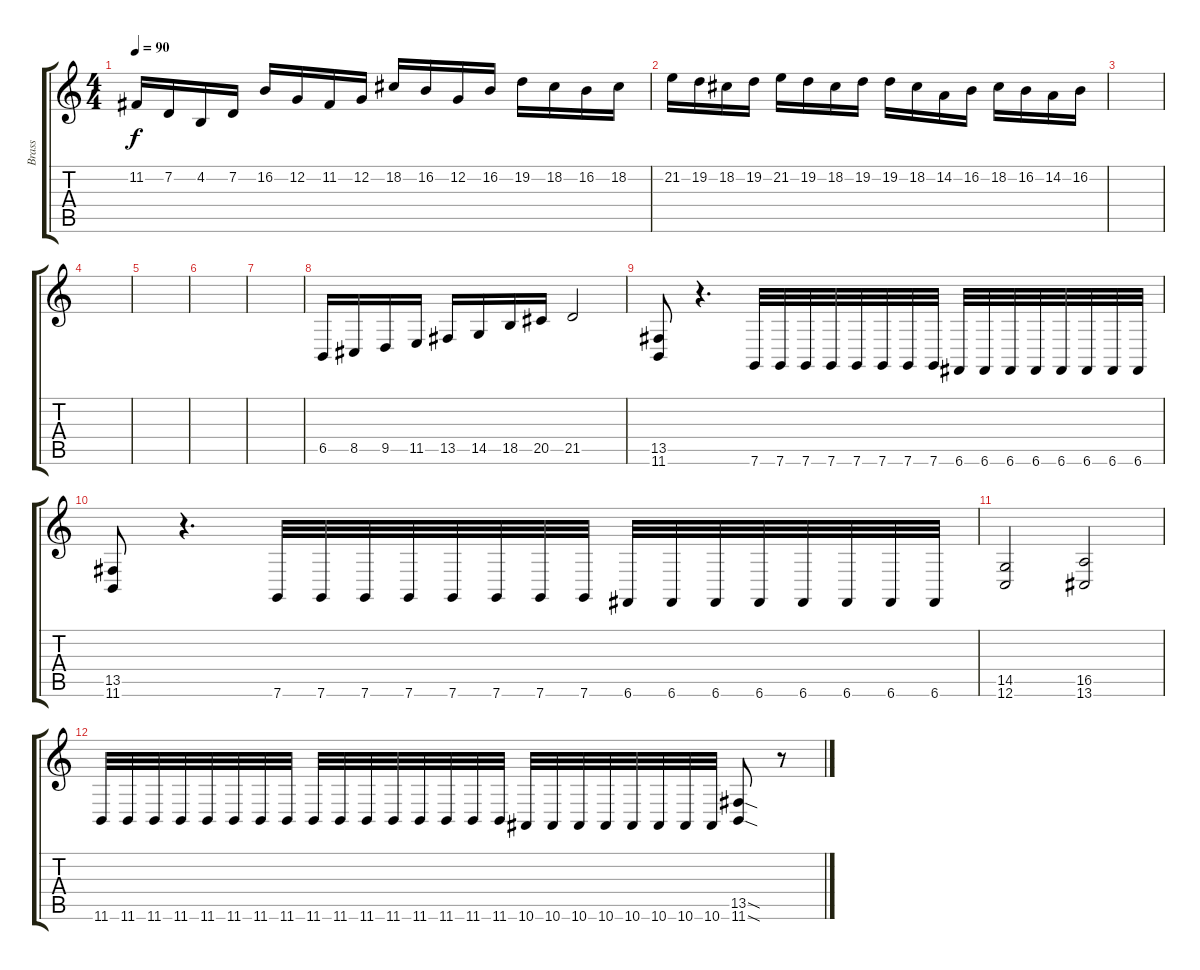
\track ("Brass" "Brass") {instrument brasssection}
\staff {score tabs}
\tuning (C4 G3 Eb3 Bb2 F2 C2) {hide}
\ts (4 4)
\tempo 90
\clef g2
\ks c
11.2.16{dy f instrument distortionguitar} 7.2.16 4.2.16 7.2.16 16.2.16 12.2.16 11.2.16 12.2.16 18.2.16 16.2.16 12.2.16 16.2.16 19.2.16 18.2.16 16.2.16 18.2.16 |
21.2.16 19.2.16 18.2.16 19.2.16 21.2.16 19.2.16 18.2.16 19.2.16 19.2.16 18.2.16 14.2.16 16.2.16 18.2.16 16.2.16 14.2.16 16.2.16 |
|
|
|
|
|
6.5.16 8.5.16 9.5.16 11.5.16 13.5.16 14.5.16 18.5.16 20.5.16 21.5.2 |
(13.5 11.6).8 r.4{d} 7.6.32 7.6.32 7.6.32 7.6.32 7.6.32 7.6.32 7.6.32 7.6.32 6.6.32 6.6.32 6.6.32 6.6.32 6.6.32 6.6.32 6.6.32 6.6.32 |
(13.5 11.6).8 r.4{d} 7.6.32 7.6.32 7.6.32 7.6.32 7.6.32 7.6.32 7.6.32 7.6.32 6.6.32 6.6.32 6.6.32 6.6.32 6.6.32 6.6.32 6.6.32 6.6.32 |
(14.5 12.6).2 (16.5 13.6).2 |
11.6.32 11.6.32 11.6.32 11.6.32 11.6.32 11.6.32 11.6.32 11.6.32 11.6.32 11.6.32 11.6.32 11.6.32 11.6.32 11.6.32 11.6.32 11.6.32 10.6.32 10.6.32 10.6.32 10.6.32 10.6.32 10.6.32 10.6.32 10.6.32 (13.5{sod} 11.6{sod}).8 r.8
